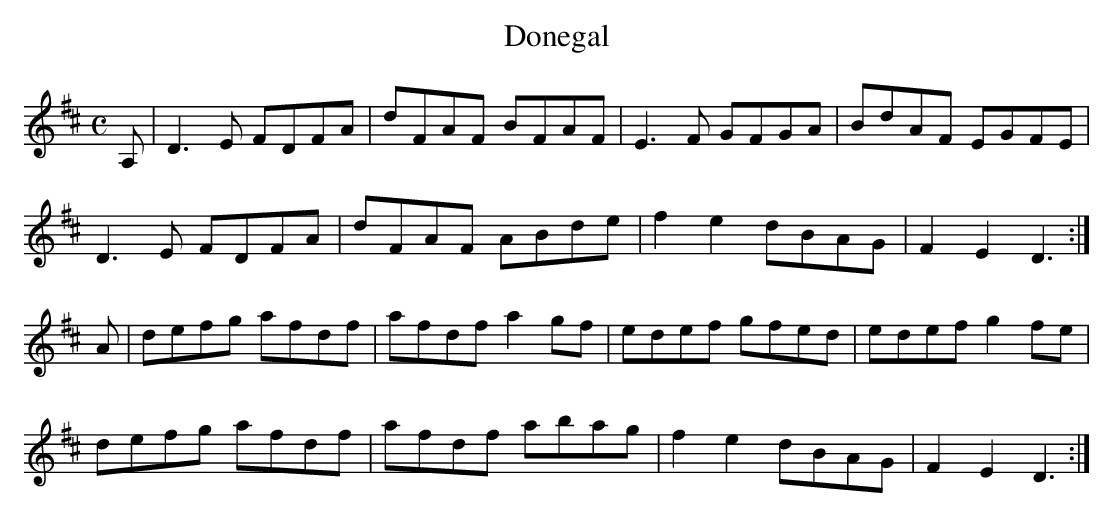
X:1
T:Donegal
M:C
L:1/8
K:D Major
A,|D3E FDFA|dFAF BFAF|E3F GFGA|BdAF EGFE|!
D3E FDFA|dFAF ABde|f2e2 dBAG|F2E2 D3:|!
A|defg afdf|afdf a2gf|edef gfed|edef g2fe|!
defg afdf|afdf abag|f2e2 dBAG|F2E2 D3:|!
